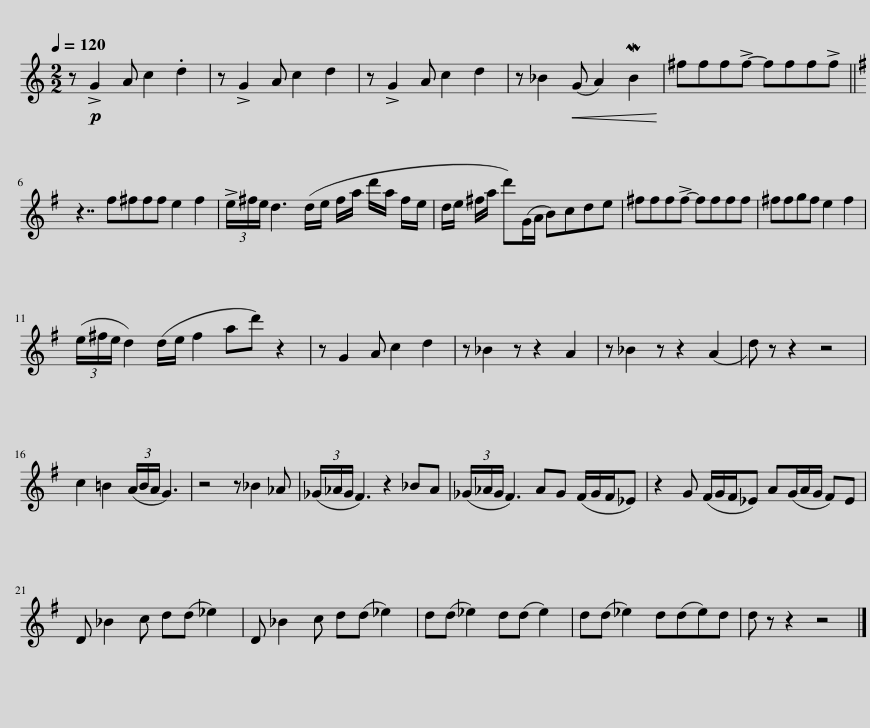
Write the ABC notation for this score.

X:1
L:1/8
Q:1/4=120
M:2/2
I:linebreak $
K:C
V:1 treble
V:1
 z!p! !>!G2 A c2 .d2 | z !>!G2 A c2 d2 | z !>!G2 A c2 d2 | z _B2!<(! (G A2) MB2!<)! | ^fff!>!f- fff!>!f ||$ %5
[K:G] z7/2 f^fff e2 f2 | (3!>!e/^f/e/ d3 (d/e/ f/a/ d'/a/ f/e/ | d/e/ ^f/a/ d')(G/A/ B)cde | ^fff!>!f- ffff | ^ffgf e2 f2 |$ %10
 (3(e/^f/e/ d2) (d/e/ f2 ad') z2 | z G2 A c2 d2 | z _B2 z z2 A2 | z _B2 z z2 (A2 | d) z z2 z4 |$ %15
 c2 =B2 (3(A/B/A/ G3) | z4 z _B2 _A | (3(_G/_A/G/ F3) z2 _BA | (3(_G/_A/G/ F3) AG (F/G/F/_E) | z2 G (F/G/F/_E) A(G/A/G/ F)E |$ %20
 D _B2 c d(d _e2) | D _B2 c d(d _e2) | d(d _e2) d(d e2) | d(d _e2) d(de)d | d z z2 z4 |] %25
